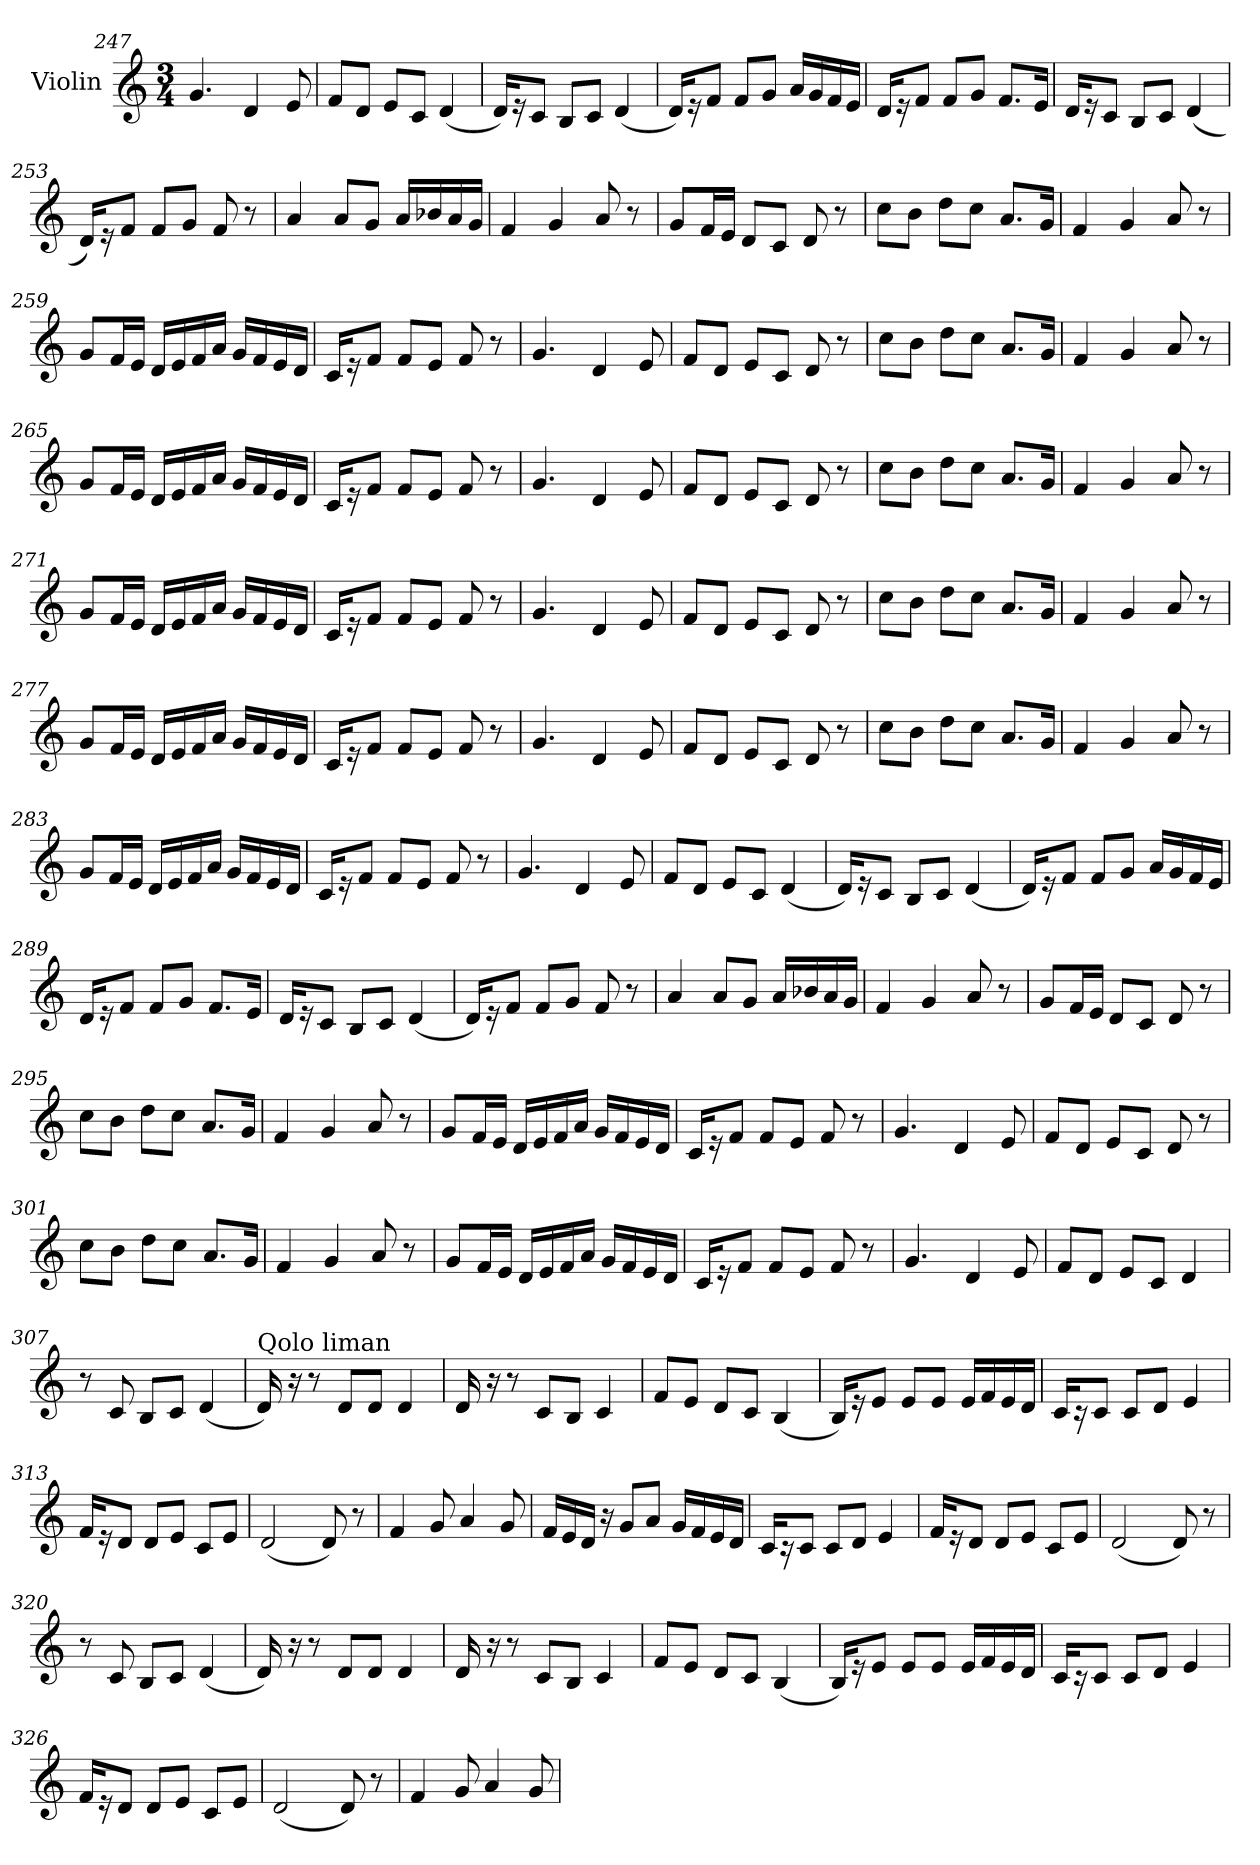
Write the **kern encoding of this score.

**kern
*part1
*staff1
*I"Violin
*clefG2
*k[]
*C:
*M3/4
=247
4.g/
4di/
8ei/
=248
8fi/L
8di/J
8ei/L
8ci/J
(<4di/
!!LO:LB:g=z
=249
16d/KL)
16r
8c/J
8B/L
8c/J
(<4d/
=250
16d/KL)
16r
8f/J
8fi/L
8gi/J
16ai/LL
16gi/
16fi/
16ei/JJ
=251
16di/KL
16r
8f/J
8fi/L
8gi/J
8.fi/L
16ei/Jk
=252
16di/KL
16r
8c/J
8B/L
8c/J
(<4d/
=253
16d/KL)
16r
8f/J
8fi/L
8gi/J
8fi/
8r
!!LO:LB:g=z
=254
4a/
8a/L
8g/J
16a/LL
16b-Xi/
16ai/
16gi/JJ
=255
4fi/
4gi/
8ai/
8r
=256
8gi/L
16fi/L
16ei/JJ
8di/L
8ci/J
8d/
8r
=257
8cc\L
8b\J
8dd\L
8cc\J
8.ai/L
16gi/Jk
=258
4fi/
4gi/
8ai/
8r
!!LO:LB:g=z
=259
8gi/L
16fi/L
16ei/JJ
16di/LL
16ei/
16fi/
16ai/JJ
16gi/LL
16fi/
16ei/
16di/JJ
=260
16ci/KL
16r
8f/J
8f/L
8e/J
8f/
8r
=261
4.g/
4di/
8ei/
=262
8fi/L
8di/J
8ei/L
8ci/J
8di/
8r
=263
8cc\L
8b\J
8dd\L
8cc\J
8.ai/L
16gi/Jk
=264
4fi/
4gi/
8ai/
8r
!!LO:LB:g=z
=265
8gi/L
16fi/L
16ei/JJ
16di/LL
16ei/
16fi/
16ai/JJ
16gi/LL
16fi/
16ei/
16di/JJ
=266
16ci/KL
16r
8f/J
8f/L
8e/J
8f/
8r
=267
4.g/
4di/
8ei/
=268
8fi/L
8di/J
8ei/L
8ci/J
8di/
8r
=269
8cc\L
8b\J
8dd\L
8cc\J
8.ai/L
16gi/Jk
=270
4fi/
4gi/
8ai/
8r
!!LO:LB:g=z
=271
8gi/L
16fi/L
16ei/JJ
16di/LL
16ei/
16fi/
16ai/JJ
16gi/LL
16fi/
16ei/
16di/JJ
=272
16ci/KL
16r
8f/J
8f/L
8e/J
8f/
8r
=273
4.g/
4di/
8ei/
=274
8fi/L
8di/J
8ei/L
8ci/J
8di/
8r
=275
8cc\L
8b\J
8dd\L
8cc\J
8.ai/L
16gi/Jk
=276
4fi/
4gi/
8ai/
8r
!!LO:LB:g=z
=277
8gi/L
16fi/L
16ei/JJ
16di/LL
16ei/
16fi/
16ai/JJ
16gi/LL
16fi/
16ei/
16di/JJ
=278
16ci/KL
16r
8f/J
8f/L
8e/J
8f/
8r
=279
4.g/
4di/
8ei/
=280
8fi/L
8di/J
8ei/L
8ci/J
8di/
8r
=281
8cc\L
8b\J
8dd\L
8cc\J
8.ai/L
16gi/Jk
=282
4fi/
4gi/
8ai/
8r
!!LO:LB:g=z
=283
8gi/L
16fi/L
16ei/JJ
16di/LL
16ei/
16fi/
16ai/JJ
16gi/LL
16fi/
16ei/
16di/JJ
=284
16ci/KL
16r
8f/J
8f/L
8e/J
8f/
8r
=285
4.g/
4di/
8ei/
=286
8fi/L
8di/J
8ei/L
8ci/J
(<4di/
=287
16d/KL)
16r
8c/J
8B/L
8c/J
(<4d/
!!LO:PB:g=z
=288
16d/KL)
16r
8f/J
8fi/L
8gi/J
16ai/LL
16gi/
16fi/
16ei/JJ
=289
16di/KL
16r
8f/J
8fi/L
8gi/J
8.fi/L
16ei/Jk
=290
16di/KL
16r
8c/J
8B/L
8c/J
(<4d/
=291
16d/KL)
16r
8f/J
8fi/L
8gi/J
8fi/
8r
=292
4a/
8a/L
8g/J
16a/LL
16b-Xi/
16ai/
16gi/JJ
!!LO:LB:g=z
=293
4fi/
4gi/
8ai/
8r
=294
8gi/L
16fi/L
16ei/JJ
8di/L
8ci/J
8d/
8r
=295
8cc\L
8b\J
8dd\L
8cc\J
8.ai/L
16gi/Jk
=296
4fi/
4gi/
8ai/
8r
=297
8gi/L
16fi/L
16ei/JJ
16di/LL
16ei/
16fi/
16ai/JJ
16gi/LL
16fi/
16ei/
16di/JJ
!!LO:LB:g=z
=298
16ci/KL
16r
8f/J
8f/L
8e/J
8f/
8r
=299
4.g/
4di/
8ei/
=300
8fi/L
8di/J
8ei/L
8ci/J
8di/
8r
=301
8cc\L
8b\J
8dd\L
8cc\J
8.ai/L
16gi/Jk
=302
4fi/
4gi/
8ai/
8r
=303
8gi/L
16fi/L
16ei/JJ
16di/LL
16ei/
16fi/
16ai/JJ
16gi/LL
16fi/
16ei/
16di/JJ
!!LO:LB:g=z
=304
16ci/KL
16r
8f/J
8f/L
8e/J
8f/
8r
=305
4.g/
4di/
8ei/
=306
8fi/L
8di/J
8ei/L
8ci/J
4di/
=307
8r
8c/
8B/L
8c/J
(<4d/
=308
!LO:TX:a:t=Qolo liman
16d/)
16r
8r
8d/L
8d/J
4d/
=309
16d/
16r
8r
8c/L
8B/J
4c/
!!LO:LB:g=z
=310
8fi/L
8ei/J
8di/L
8ci/J
(<4B/
=311
16B/KL)
16r
8e/J
8e/L
8e/J
16e/LL
16fi/
16ei/
16di/JJ
=312
16ci/KL
16r
8c/J
8ci/L
8di/J
4ei/
=313
16fi/KL
16r
8d/J
8d/L
8e/J
8cj/L
8ej/J
=314
(<2dj/
8d/)
8r
=315
4fi/
8gi/
4ai/
8gi/
!!LO:LB:g=z
=316
16fi/LL
16ei/
16di/JJ
16r
8gZ/L
8ai/J
16gi/LL
16fi/
16ei/
16di/JJ
=317
16ci/KL
16r
8c/J
8ci/L
8di/J
4ei/
=318
16fi/KL
16r
8d/J
8d/L
8e/J
8cj/L
8ej/J
=319
(<2dj/
8d/)
8r
=320
8r
8c/
8B/L
8c/J
(<4d/
!!LO:LB:g=z
=321
16d/)
16r
8r
8d/L
8d/J
4d/
=322
16d/
16r
8r
8c/L
8B/J
4c/
=323
8fi/L
8ei/J
8di/L
8ci/J
(<4B/
=324
16B/KL)
16r
8e/J
8e/L
8e/J
16e/LL
16fi/
16ei/
16di/JJ
=325
16ci/KL
16r
8c/J
8ci/L
8di/J
4ei/
!!LO:LB:g=z
=326
16fi/KL
16r
8d/J
8d/L
8e/J
8cj/L
8ej/J
=327
(<2dj/
8d/)
8r
=328
4fi/
8gi/
4ai/
8gi/
=
*-
